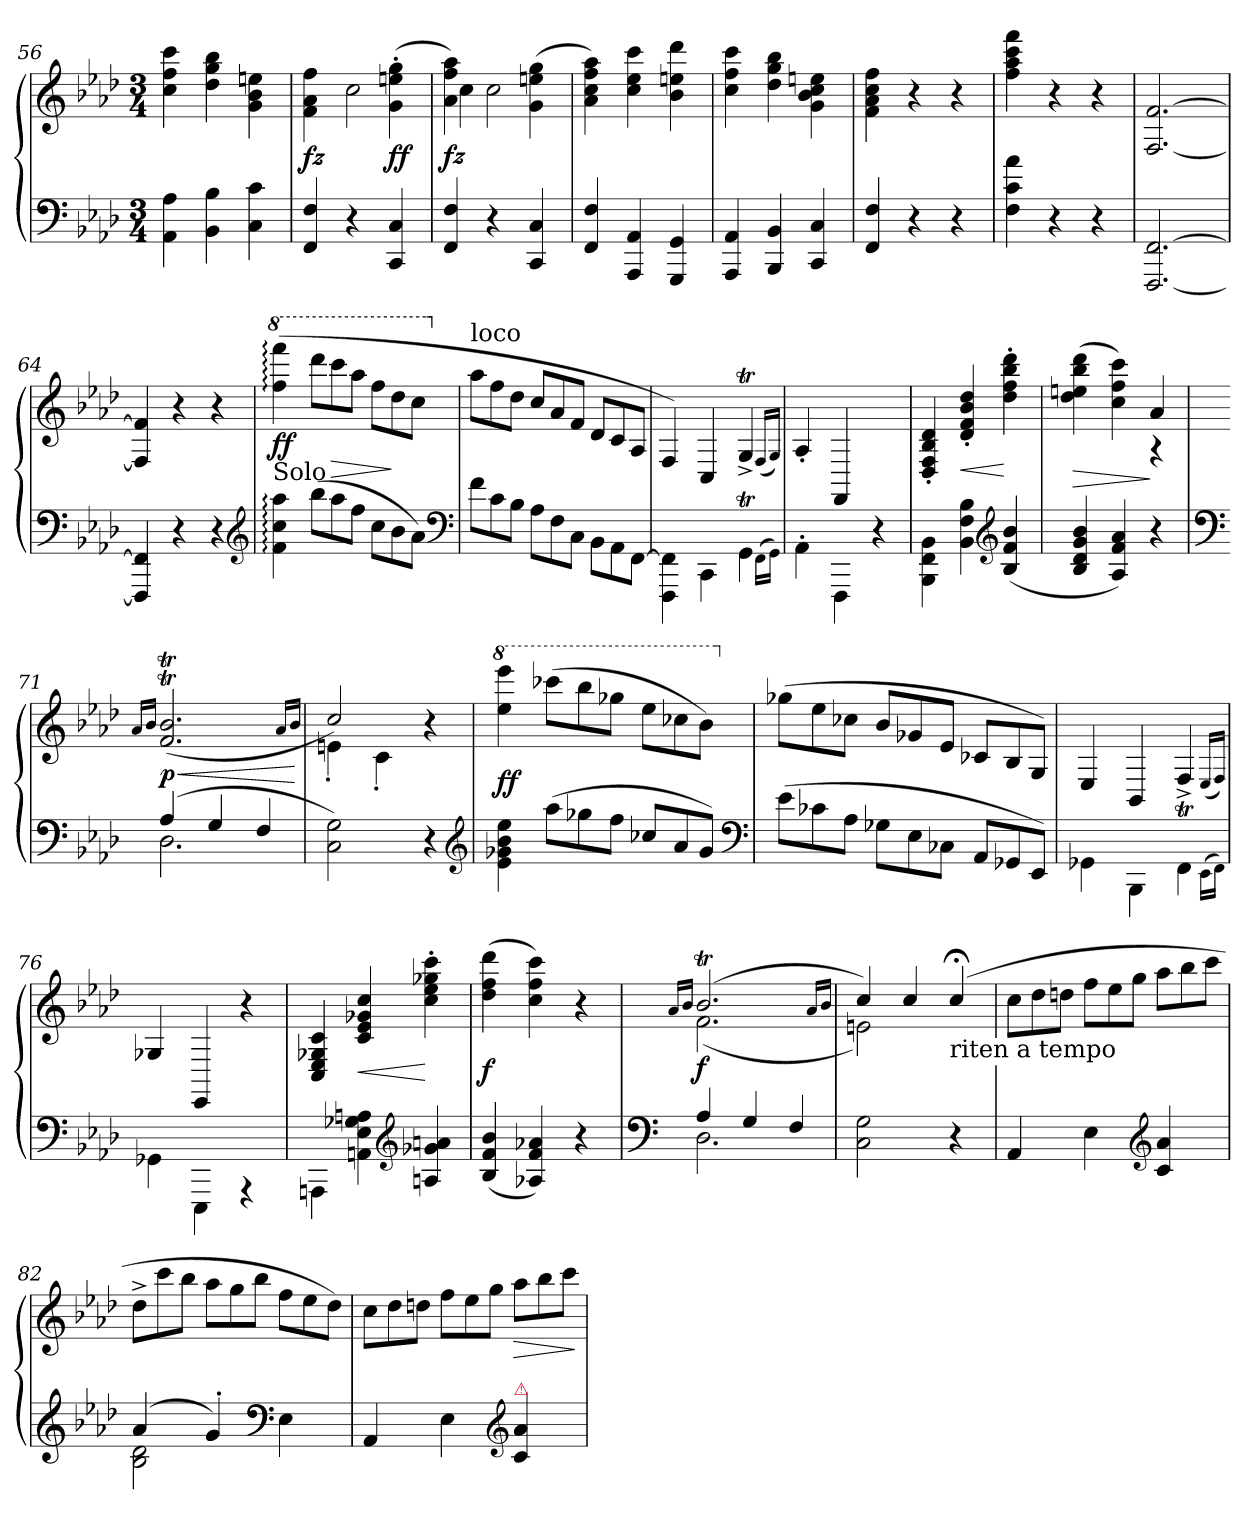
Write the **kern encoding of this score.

**kern	**kern	**dynam
*part1	*part1	*part1
*staff2	*staff1	*staff1/2
*clefF4	*clefG2	*
*k[b-e-a-d-]	*k[b-e-a-d-]	*
*f:	*f:	*
*M3/4	*M3/4	*
=56	=56	=56
4AA-! 4A-!	4cc! 4ff! 4ccc!	.
4BB-! 4B-!	4dd-! 4gg! 4bb-!	.
4C! 4c!	4g! 4b-! 4een!	.
=57	=57	=57
*	*^	*
4FF! 4F!	4f! 4a-! 4ff!	4ryy	fz
4r	4rcccyy	2cc!	.
4CC! 4C!	(>4g!'>\ 4een!'>\ 4gg!'>\	.	ff
=58	=58	=58	=58
4FF! 4F!	4a-!\ 4ff!\ 4aa-!\)	4cc!	fz
4r	4ryy	2cc!	.
4CC! 4C!	(4g!\ 4een!\ 4gg!\	.	.
*	*v	*v	*
=59	=59	=59
4FF! 4F!	4a-! 4cc! 4ff! 4aa-!)	.
4AAA-! 4AA-!	4cc! 4ee-! 4ccc!	.
4GGG! 4GG!	4b-! 4een! 4ddd-!	.
=60	=60	=60
4AAA-! 4AA-!	4cc! 4ff! 4ccc!	.
4BBB-! 4BB-!	4dd-! 4gg! 4bb-!	.
4CC! 4C!	4g! 4b-! 4cc! 4een!	.
=61	=61	=61
4FF! 4F!	4f! 4a-! 4cc! 4ff!	.
4r	4r	.
4r	4r	.
=62	=62	=62
4F! 4c! 4a-!	4ff! 4aa-! 4ccc! 4fff!	.
4r	4r	.
4r	4r	.
=63	=63	=63
[2.FFF!/ [2.FF!/	[2.F/ [2.f/	.
=64	=64	=64
4FFF!]/ 4FF!]/	4F]/ 4f]/	.
4r	4r	.
4r	4r	.
*clefG2	*	*
=65	=65	=65
*	*8va	*
!LO:TX:a:t=Solo	!	!
4f: 4cc: 4aa-:	(>4fff: 4ffff:	ff
*Xtuplet	*Xtuplet	*
(>12bb-L	12dddd-L	.
12aa-	12cccc	>
12ffJ	12aaa-J	.
12ccL	12fffL	.
12b-	12ddd-	]
12a-J)	12cccJ	.
*clefF4	*	*
=66	=66	=66
*	*X8va	*
!	!LO:TX:a:t=loco	!
12fL	12aa-L	.
12c	12ff	.
12B-J	12dd-J	.
12A-L	12ccL	.
12F	12a-	.
12CJ	12fJ	.
12BB-\L	12d-L	.
12AA-	12c	.
[12FF\J	12A-/J	.
=67	=67	=67
4FFF\ 4FF]\	4F/)	.
4CC\	4C/	.
4GGt\	4Gt^>/	.
(16qqFF\LL	(16qqF/LL	.
16qqGG\JJ)	16qqG/JJ)	.
=68	=68	=68
4AA-'>\	4A-'>/	.
4FFF\	4FF/	.
4r	4ryy	.
=69	=69	=69
4BBB-\ 4FF\ 4BB-\	4D-'>/ 4F'>/ 4B-'>/ 4d-'>/	.
4BB- 4F 4B-	4d-'< 4f'< 4b-'< 4dd-'<	<
*clefG2	*	*
(4B- 4f 4b-	4dd-'> 4ff'> 4bb-'> 4ddd-'>	[
=70	=70	=70
*	*^	*
4B- 4d- 4g 4b-	(4dd- 4een 4bb- 4ddd-	2ryy	>
4A- 4f 4a-)	4cc 4ff 4ccc)	.	.
4r	4rA	4a-/	]
*	*v	*v	*
=71	=71	=71
*clefF4	*	*
.	16qqa-/LL	.
.	16qqb-/JJ	.
*^	*	*
(4A-	2.D-	(>2.fT 2.b-T	< p
4G	.	.	.
4F	.	.	.
*v	*v	*	*
.	16qqa-/LL	.
.	16qqb-/JJ	.
.	.	[
=72	=72	=72
*	*^	*
2C 2G)	2cc)	4en'>	.
.	.	4c'>	.
4r	4r	4ryy	.
*	*v	*v	*
*clefG2	*	*
=73	=73	=73
*	*8va	*
4e-\ 4g-X\ 4b-\ 4ee-\	4eee- 4eeee-	ff
(12aa-L	(12cccc-XL	.
12gg-X	12bbb-	.
12ffJ	12ggg-XJ	.
12cc-XL	12eee-L	.
12a-	12ccc-X	.
12g-J)	12bb-J)	.
*clefF4	*	*
=74	=74	=74
*	*X8va	*
(12e-L	(12gg-XL	.
12c-X	12ee-	.
12A-J	12cc-XJ	.
12G-XL	12b-L	.
12E-	12g-X	.
12C-XJ	12e-J	.
12AA-L	12c-XL	.
12GG-X	12B-	.
12EE-J)	12GJ)	.
=75	=75	=75
4GG-X\	4E-/	.
4BBB-\	4BB-/	.
4FFt\	4F^>/	.
(16qqEE-\LL	(16qqE-/LL	.
16qqFF\JJ)	16qqF/JJ)	.
=76	=76	=76
4GG-X\	4G-X/	.
4EEE-\	4EE-/	.
4rAAA	4r	.
=77	=77	=77
4AAAn\	4C/ 4E-/ 4G-X/ 4c/	.
4AAn 4E- 4G-X 4An	4c 4e- 4g-X 4cc	<
*clefG2	*	*
4An 4g-X 4an	4cc'> 4ee-'> 4gg-X'> 4ccc'>	[
=78	=78	=78
(4B- 4f 4b-	(4dd- 4ff 4ddd-	f
4A-X 4f 4a-X)	4cc 4ff 4ccc)	.
4r	4r	.
=79	=79	=79
*clefF4	*	*
.	16qqa-/LL	.
.	16qqb-/JJ	.
*^	*^	*
4A-	2.D-	(2.b-T	(2.f	f
4G	.	.	.	.
4F	.	.	.	.
*v	*v	*	*	*
.	16qqa-/LL	.	.
.	16qqb-/JJ	.	.
=80	=80	=80	=80
2C 2G	4cc)	2en)	.
.	4cc	.	.
!	!LO:TX:b:t=riten a tempo	!	!
4r	(>4cc;</	4ryy	.
=81	=81	=81	=81
!	!LO:TX:a:t=leggieremente	!	!
*	*v	*v	*
4AA-	12ccL	.
.	12dd-	.
.	12ddnJ	.
4E-	12ffL	.
.	12ee-	.
.	12ggJ	.
*clefG2	*	*
4c 4a-	12aa-L	.
.	12bb-	.
.	12cccJ	.
=82	=82	=82
*^	*	*
(4a-	2B- 2d-	12dd-^<L	.
.	.	12ccc	.
.	.	12bb-J	.
4g'<)	.	12aa-L	.
.	.	12gg	.
.	.	12bb-J	.
*clefF4	*	*	*
4ryy	4E-	12ffL	.
.	.	12ee-	.
.	.	12dd-J)	.
*v	*v	*	*
=83	=83	=83
4AA-	12ccL	.
.	12dd-	.
.	12ddnJ	.
4E-	12ffL	.
.	12ee-	.
.	12ggJ	.
*clefG2	*	*
!LO:TX:a:color=crimson:t=⚠	!	!
!	!	!LO:HP:b
4c 4a-	12aa-L	>
.	12bb-	.
.	12cccJ	.
.	.	]
=	=	=
*-	*-	*-
